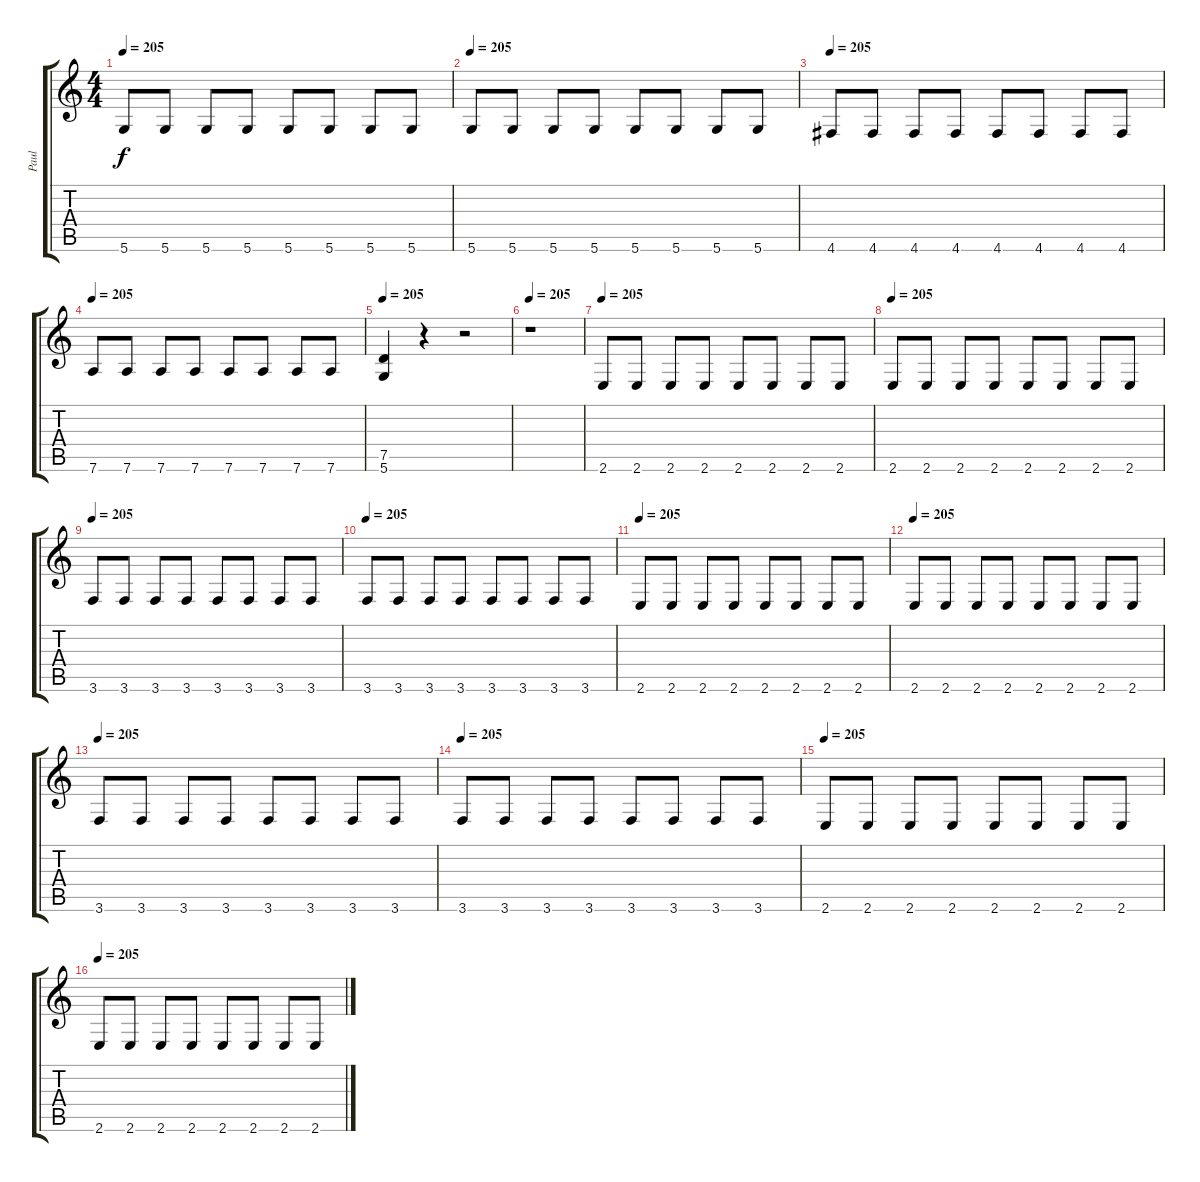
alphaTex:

\track ("Paul" "Paul") {instrument distortionguitar}
\staff {score tabs}
\tuning (D4 A3 F3 C3 G2 D2) {hide}
\ts (4 4)
\tempo 205
\clef g2
\ks c
5.6.8{dy f} 5.6.8 5.6.8 5.6.8 5.6.8 5.6.8 5.6.8 5.6.8 |
\tempo 205
5.6.8 5.6.8 5.6.8 5.6.8 5.6.8 5.6.8 5.6.8 5.6.8 |
\tempo 205
4.6.8 4.6.8 4.6.8 4.6.8 4.6.8 4.6.8 4.6.8 4.6.8 |
\tempo 205
7.6.8 7.6.8 7.6.8 7.6.8 7.6.8 7.6.8 7.6.8 7.6.8 |
\tempo 205
(7.5 5.6).4 r.4 r.2 |
\tempo 205
r.1 |
\tempo 205
2.6.8 2.6.8 2.6.8 2.6.8 2.6.8 2.6.8 2.6.8 2.6.8 |
\tempo 205
2.6.8 2.6.8 2.6.8 2.6.8 2.6.8 2.6.8 2.6.8 2.6.8 |
\tempo 205
3.6.8 3.6.8 3.6.8 3.6.8 3.6.8 3.6.8 3.6.8 3.6.8 |
\tempo 205
3.6.8 3.6.8 3.6.8 3.6.8 3.6.8 3.6.8 3.6.8 3.6.8 |
\tempo 205
2.6.8 2.6.8 2.6.8 2.6.8 2.6.8 2.6.8 2.6.8 2.6.8 |
\tempo 205
2.6.8 2.6.8 2.6.8 2.6.8 2.6.8 2.6.8 2.6.8 2.6.8 |
\tempo 205
3.6.8 3.6.8 3.6.8 3.6.8 3.6.8 3.6.8 3.6.8 3.6.8 |
\tempo 205
3.6.8 3.6.8 3.6.8 3.6.8 3.6.8 3.6.8 3.6.8 3.6.8 |
\tempo 205
2.6.8 2.6.8 2.6.8 2.6.8 2.6.8 2.6.8 2.6.8 2.6.8 |
\tempo 205
2.6.8 2.6.8 2.6.8 2.6.8 2.6.8 2.6.8 2.6.8 2.6.8
